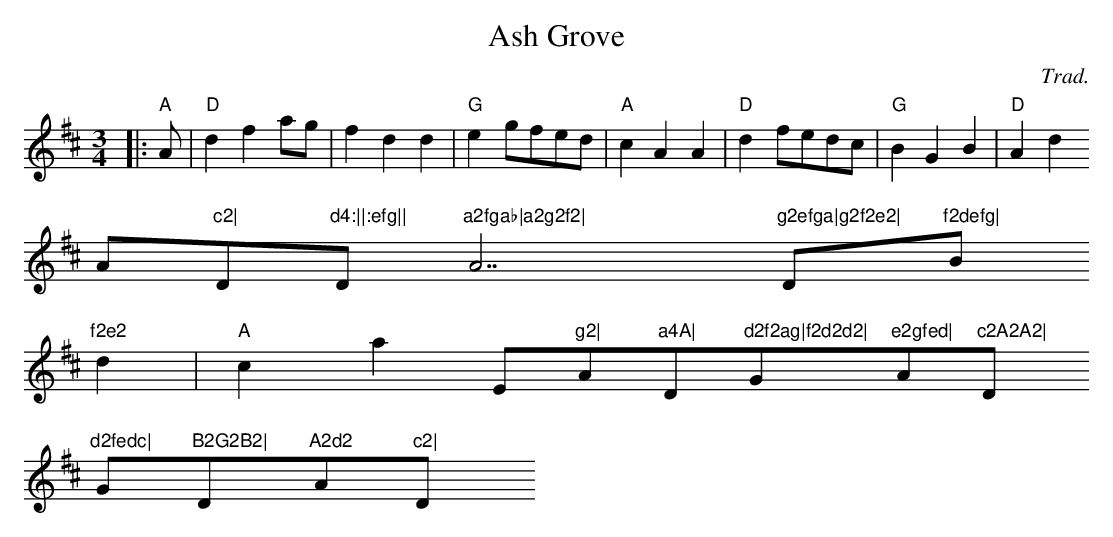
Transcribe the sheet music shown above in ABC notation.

X:1
T:Ash Grove
M:3/4
L:1/8
C:Trad.
K:D
|:"A"A|"D"d2f2ag|f2d2d2|"G"e2gfed|"A"c2A2A2|"D"d2fedc|"G"B2G2B2|"D"A2d2"
A"c2|"D"d4:||:efg||"D"a2fgab|a2g2f2|"A7"g2efga|g2f2e2|"D"f2defg|"Bm"f2e2
d2|"A"c2a2^"E"g2|"A"a4A|"D"d2f2ag|f2d2d2|"G"e2gfed|"A"c2A2A2|"D"d2fedc|"
G"B2G2B2|"D"A2d2"A"c2|"D"d4:||
